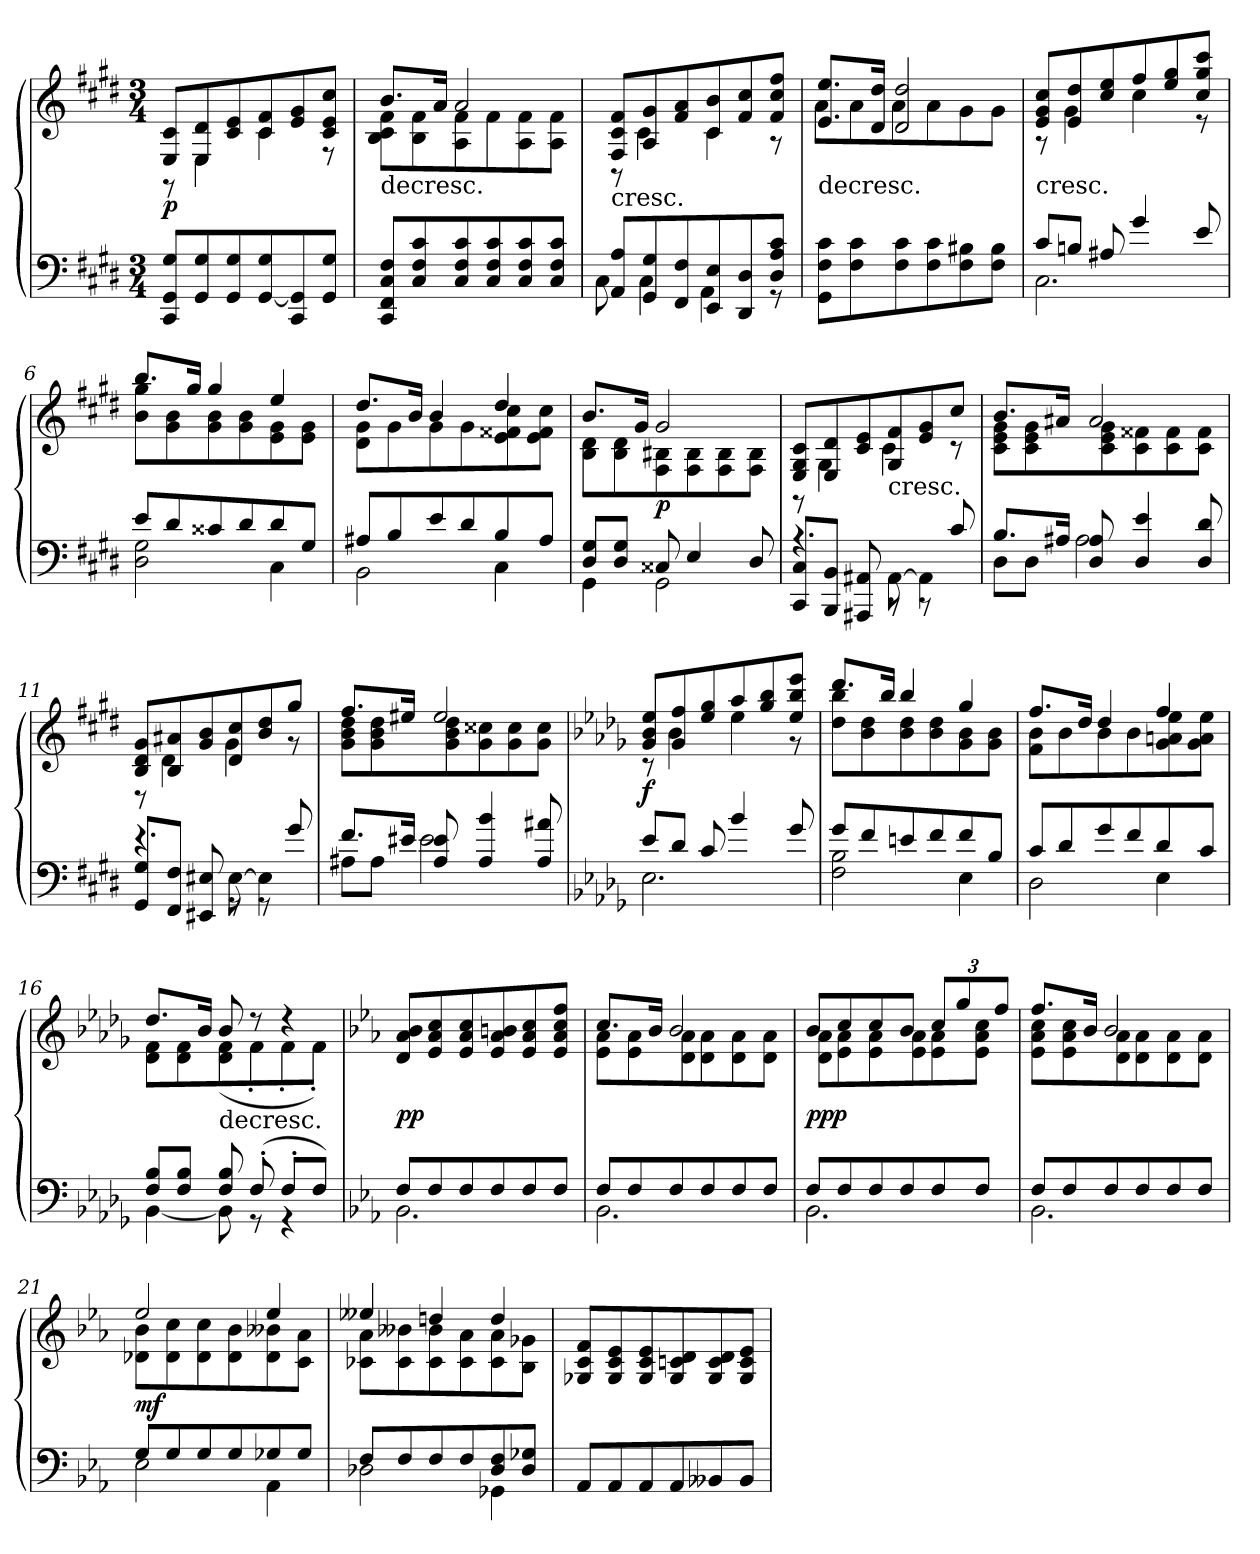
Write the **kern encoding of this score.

**kern	**kern	**dynam
*part1	*part1	*part1
*staff2	*staff1	*staff1/2
*clefF4	*clefG2	*
*k[f#c#g#d#]	*k[f#c#g#d#]	*
*M3/4	*M3/4	*
*MM92	*MM92	*
=1	=1	=1
*	*^	*
8CC#/ 8GG#/ 8G#/L	8E/ 8c#/L	8r	p
8GG#/ 8G#/	8E/ 8d#/	4E\	.
8GG#/ 8G#/	8c#/ 8e/	.	.
[8GG#/ 8G#/	8c#/ 8f#/	4c#\	.
8CC#/ 8GG#]/	8e/ 8g#/	.	.
8GG#/ 8G#/J	8c#/ 8e/ 8cc#/J	8r	.
=2	=2	=2	=2
!	!LO:TX:c:t=decresc.	!	!
8CC#/ 8FF#/ 8C#/ 8F#/L	8.b/L	8B\ 8c#\ 8f#\L	.
8C#/ 8F#/ 8c#/	.	8B\ 8f#\	.
.	16a/Jk	.	.
8C#/ 8F#/ 8c#/	2a/	8A\ 8f#\	.
8C#/ 8F#/ 8c#/	.	8f#\	.
8C#/ 8F#/ 8c#/	.	8A\ 8f#\	.
8C#/ 8F#/ 8c#/J	.	8A\ 8f#\J	.
=3	=3	=3	=3
*^	*	*	*
!	!	!LO:TX:c:t=cresc.	!	!
8AA/ 8A/L	8C#\	8F#/ 8c#/ 8f#/L	8r	.
8GG#/ 8G#/	4C#\	8A/ 8g#/	4c#\	.
8FF#/ 8F#/	.	8f#/ 8a/	.	.
8EE/ 8E/	4AA\	8c#/ 8b/	4c#\	.
8DD#/ 8D#/	.	8f#/ 8cc#/	.	.
8D#/ 8A/ 8c#/J	8r	8f#/ 8cc#/ 8ff#/J	8r	.
=4	=4	=4	=4	=4
!	!	!LO:TX:c:t=decresc.	!	!
*v	*v	*	*	*
8GG#\ 8F#\ 8c#\L	8.e/ 8.ee/L	8a\L	.
8F#\ 8c#\	.	8a\	.
.	16d#/ 16dd#/Jk	.	.
8F#\ 8c#\	2d#/ 2dd#/	8a\	.
8F#\ 8c#\	.	8a\	.
8F#\ 8B#X\	.	8g#\	.
8F#\ 8B#\J	.	8g#\J	.
=5	=5	=5	=5
*^	*	*	*
!	!	!LO:TX:c:t=cresc.	!	!
8c#/L	2.C#\	8e/ 8g#/ 8cc#/L	8r	.
8Bn/J	.	8e/ 8dd#/	4g#\	.
8A#X/	.	8cc#/ 8ee/	.	.
4g#/	.	8ff#/	4cc#\	.
.	.	8ee/ 8gg#/	.	.
8e/	.	8cc#/ 8gg#/ 8ccc#/J	8r	.
=6	=6	=6	=6	=6
8e/L	2D#\ 2G#\	8.bb/L	8b\ 8gg#\L	.
8d#/	.	.	8g#\ 8b\	.
.	.	16gg#/Jk	.	.
8c##X/	.	4gg#/	8g#\ 8b\	.
8d#/	.	.	8g#\ 8b\	.
8d#/	4C#\	4ee/	8e\ 8g#\	.
8G#/J	.	.	8e\ 8g#\J	.
=7	=7	=7	=7	=7
8A#X/L	2BB\	8.dd#/L	8d#\ 8g#\L	.
8B/	.	.	8g#\	.
.	.	16b/Jk	.	.
8e/	.	4b/	8g#\	.
8d#/	.	.	8g#\	.
8B/	4C#\	4dd#/	8e\ 8f##X\ 8cc#\	.
8A#/J	.	.	8e\ 8f##\ 8cc#\J	.
=8	=8	=8	=8	=8
8D#/ 8G#/L	4GG#\	8.b/L	8B\ 8d#\L	.
8D#/ 8G#/J	.	.	8B\ 8d#\	.
.	.	16g#/Jk	.	.
8C##X/	2GG#\	2g#/	8F#\ 8B#X\	p
4E/	.	.	8F#\ 8B#\	.
.	.	.	8F#\ 8B#\	.
8D#/	.	.	8F#\ 8B#\J	.
=9	=9	=9	=9	=9
4.r	8CC#/ 8C#/L	8E/ 8G#/ 8c#/L	8r	.
.	8BBB/ 8BB/J	8E/ 8d#/	4G#\	.
.	8AAA#X/ 8AA#X/	8c#/ 8e/	.	.
!	!	!LO:TX:c:t=cresc.	!	!
[8AA#\	8r	8G#/ 8f#/	4c#\	.
4AA#\]	8r	8e/ 8g#/	.	.
.	8c#/	8cc#/J	8r	.
=10	=10	=10	=10	=10
8.B/L	8D#\L	8.b/L	8c#\ 8e\ 8g#\L	.
.	8D#\J	.	8c#\ 8e\ 8g#\	.
16A#X/Jk	.	16a#X/Jk	.	.
8D#/ 8A#/	2A#\	2a#/	8c#\ 8e\ 8g#\	.
4D#/ 4e/	.	.	8c#\ 8f##X\	.
.	.	.	8c#\ 8f##\	.
8D#/ 8d#/	.	.	8c#\ 8f##\J	.
=11	=11	=11	=11	=11
4.r	8GG#/ 8G#/L	8B/ 8d#/ 8g#/L	8r	.
.	8FF#/ 8F#/J	8B/ 8a#X/	4d#\	.
.	8EE#X/ 8E#X/	8g#/ 8b/	.	.
[8E#\	8r	8d#/ 8cc#/	4g#\	.
4E#\]	8r	8b/ 8dd#/	.	.
.	8g#/	8gg#/J	8r	.
=12	=12	=12	=12	=12
8.f#/L	8A#X\L	8.ff#/L	8g#\ 8b\ 8dd#\L	.
.	8A#\J	.	8g#\ 8b\ 8dd#\	.
16e#X/Jk	.	16ee#X/Jk	.	.
8A#/ 8e#/	2e#\	2ee#/	8g#\ 8b\ 8dd#\	.
4A#/ 4b/	.	.	8g#\ 8cc##X\	.
.	.	.	8g#\ 8cc##\	.
8A#/ 8a#X/	.	.	8g#\ 8cc##\J	.
=13	=13	=13	=13	=13
*k[b-e-a-d-g-]	*	*k[b-e-a-d-g-]	*	*
8e-/L	2.E-\	8g-/ 8b-/ 8ee-/L	8r	f
8d-/J	.	8g-/ 8ff/	4b-\	.
8c/	.	8ee-/ 8gg-/	.	.
4b-/	.	8aa-/	4ee-\	.
.	.	8gg-/ 8bb-/	.	.
8g-/	.	8ee-/ 8bb-/ 8eee-/J	8r	.
=14	=14	=14	=14	=14
8g-/L	2F\ 2B-\	8.ddd-/L	8dd-\ 8bb-\L	.
8f/	.	.	8b-\ 8dd-\	.
.	.	16bb-/Jk	.	.
8en/	.	4bb-/	8b-\ 8dd-\	.
8f/	.	.	8b-\ 8dd-\	.
8f/	4E-\	4gg-/	8g-\ 8b-\	.
8B-/J	.	.	8g-\ 8b-\J	.
=15	=15	=15	=15	=15
8c/L	2D-\	8.ff/L	8f\ 8b-\L	.
8d-/	.	.	8b-\	.
.	.	16dd-/Jk	.	.
8g-/	.	4dd-/	8b-\	.
8f/	.	.	8b-\	.
8d-/	4E-\	4ff/	8g-\ 8an\ 8ee-\	.
8c/J	.	.	8g-\ 8a\ 8ee-\J	.
=16	=16	=16	=16	=16
8F/ 8B-/L	[4BB-\	8.dd-/L	8d-\ 8f\L	.
8F/ 8B-/J	.	.	8d-\ 8f\	.
.	.	16b-/Jk	.	.
!	!	!LO:TX:c:t=decresc.	!	!
8F/ 8B-/	8BB-\]	8b-/	(8d-\ 8f\	.
(8F'/	8r	8r	8f'\	.
8F'/L	4r	4r	8f'\	.
8F/J)	.	.	8f'\J)	.
*	*	*v	*v	*
=17	=17	=17	=17
*k[b-e-a-]	*	*k[b-e-a-]	*
8F/L	2.BB-\	8d/ 8a-/ 8b-/L	pp
8F/	.	8e-/ 8a-/ 8cc/	.
8F/	.	8e-/ 8a-/ 8cc/	.
8F/	.	8e-/ 8a-/ 8bn/	.
8F/	.	8e-/ 8a-/ 8cc/	.
8F/J	.	8e-/ 8a-/ 8cc/ 8ff/J	.
=18	=18	=18	=18
*	*	*^	*
8F/L	2.BB-\	8.cc/L	8e-\ 8a-\L	.
8F/	.	.	8e-\ 8a-\	.
.	.	16b-/Jk	.	.
8F/	.	2b-/	8d\ 8a-\	.
8F/	.	.	8d\ 8a-\	.
8F/	.	.	8d\ 8a-\	.
8F/J	.	.	8d\ 8a-\J	.
=19	=19	=19	=19	=19
8F/L	2.BB-\	8b-/L	8d\ 8a-\L	ppp
8F/	.	8cc/	8e-\ 8a-\	.
8F/	.	8cc/	8e-\ 8a-\	.
8F/	.	8b-/J	8e-\ 8a-\	.
8F/	.	12cc/L	8e-\ 8a-\	.
.	.	12gg/	.	.
8F/J	.	.	8e-\ 8a-\ 8cc\J	.
.	.	12ff/J	.	.
=20	=20	=20	=20	=20
8F/L	2.BB-\	8.ff/L	8e-\ 8a-\ 8cc\L	.
8F/	.	.	8e-\ 8a-\ 8cc\	.
.	.	16b-/Jk	.	.
8F/	.	2b-/	8d\ 8a-\	.
8F/	.	.	8d\ 8a-\	.
8F/	.	.	8d\ 8a-\	.
8F/J	.	.	8d\ 8a-\J	.
=21	=21	=21	=21	=21
8G/L	2E-\	2ee-/	8d-X\ 8b-\L	mf
8G/	.	.	8d-\ 8cc\	.
8G/	.	.	8d-\ 8cc\	.
8G/	.	.	8d-\ 8b-\	.
8G-X/	4AA-\	4ee-/	8d-\ 8b--X\	.
8G-/J	.	.	8c\ 8a-\J	.
=22	=22	=22	=22	=22
8F/L	2D-X\	4ee--X/	8c-X\ 8a-\L	.
8F/	.	.	8c-\ 8b--X\	.
8F/	.	4ddn/	8c-\ 8b--\	.
8F/	.	.	8c-\ 8a-\	.
8D-/ 8F/	4GG-X\	4dd/	8c-\ 8a-\	.
8D-/ 8G-X/J	.	.	8B-\ 8g-X\J	.
*v	*v	*	*	*
*	*v	*v	*
=23	=23	=23
8AA-/L	8G-X/ 8c/ 8f/L	.
8AA-/	8G-/ 8c/ 8e-/	.
8AA-/	8G-/ 8c/ 8e-/	.
8AA-/	8G-/ 8cn/ 8d/	.
8BB--X/	8G-/ 8c/ 8d/	.
8BB--/J	8G-/ 8c/ 8e-/J	.
=	=	=
*-	*-	*-
